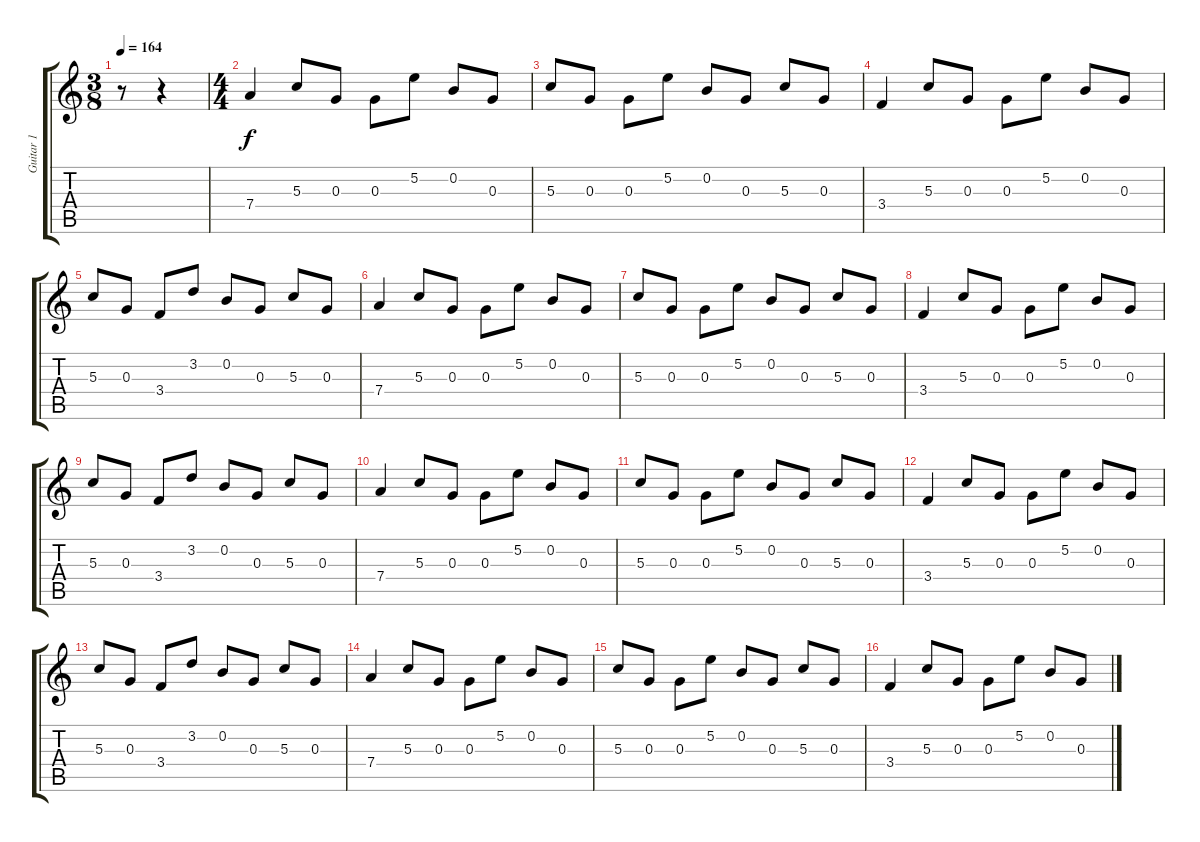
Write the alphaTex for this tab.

\track ("Guitar 1" "Guitar 1") {instrument distortionguitar}
\staff {score tabs}
\tuning (E4 B3 G3 D3 A2 D2) {hide}
\ts (3 8)
\tempo 164
\clef g2
\ks c
r.8{dy f instrument distortionguitar} r.4 |
\ts (4 4)
7.4.4 5.3.8 0.3.8 0.3.8 5.2.8 0.2.8 0.3.8 |
5.3.8 0.3.8 0.3.8 5.2.8 0.2.8 0.3.8 5.3.8 0.3.8 |
3.4.4 5.3.8 0.3.8 0.3.8 5.2.8 0.2.8 0.3.8 |
5.3.8 0.3.8 3.4.8 3.2.8 0.2.8 0.3.8 5.3.8 0.3.8 |
7.4.4 5.3.8 0.3.8 0.3.8 5.2.8 0.2.8 0.3.8 |
5.3.8 0.3.8 0.3.8 5.2.8 0.2.8 0.3.8 5.3.8 0.3.8 |
3.4.4 5.3.8 0.3.8 0.3.8 5.2.8 0.2.8 0.3.8 |
5.3.8 0.3.8 3.4.8 3.2.8 0.2.8 0.3.8 5.3.8 0.3.8 |
7.4.4 5.3.8 0.3.8 0.3.8 5.2.8 0.2.8 0.3.8 |
5.3.8 0.3.8 0.3.8 5.2.8 0.2.8 0.3.8 5.3.8 0.3.8 |
3.4.4 5.3.8 0.3.8 0.3.8 5.2.8 0.2.8 0.3.8 |
5.3.8 0.3.8 3.4.8 3.2.8 0.2.8 0.3.8 5.3.8 0.3.8 |
7.4.4 5.3.8 0.3.8 0.3.8 5.2.8 0.2.8 0.3.8 |
5.3.8 0.3.8 0.3.8 5.2.8 0.2.8 0.3.8 5.3.8 0.3.8 |
3.4.4 5.3.8 0.3.8 0.3.8 5.2.8 0.2.8 0.3.8
